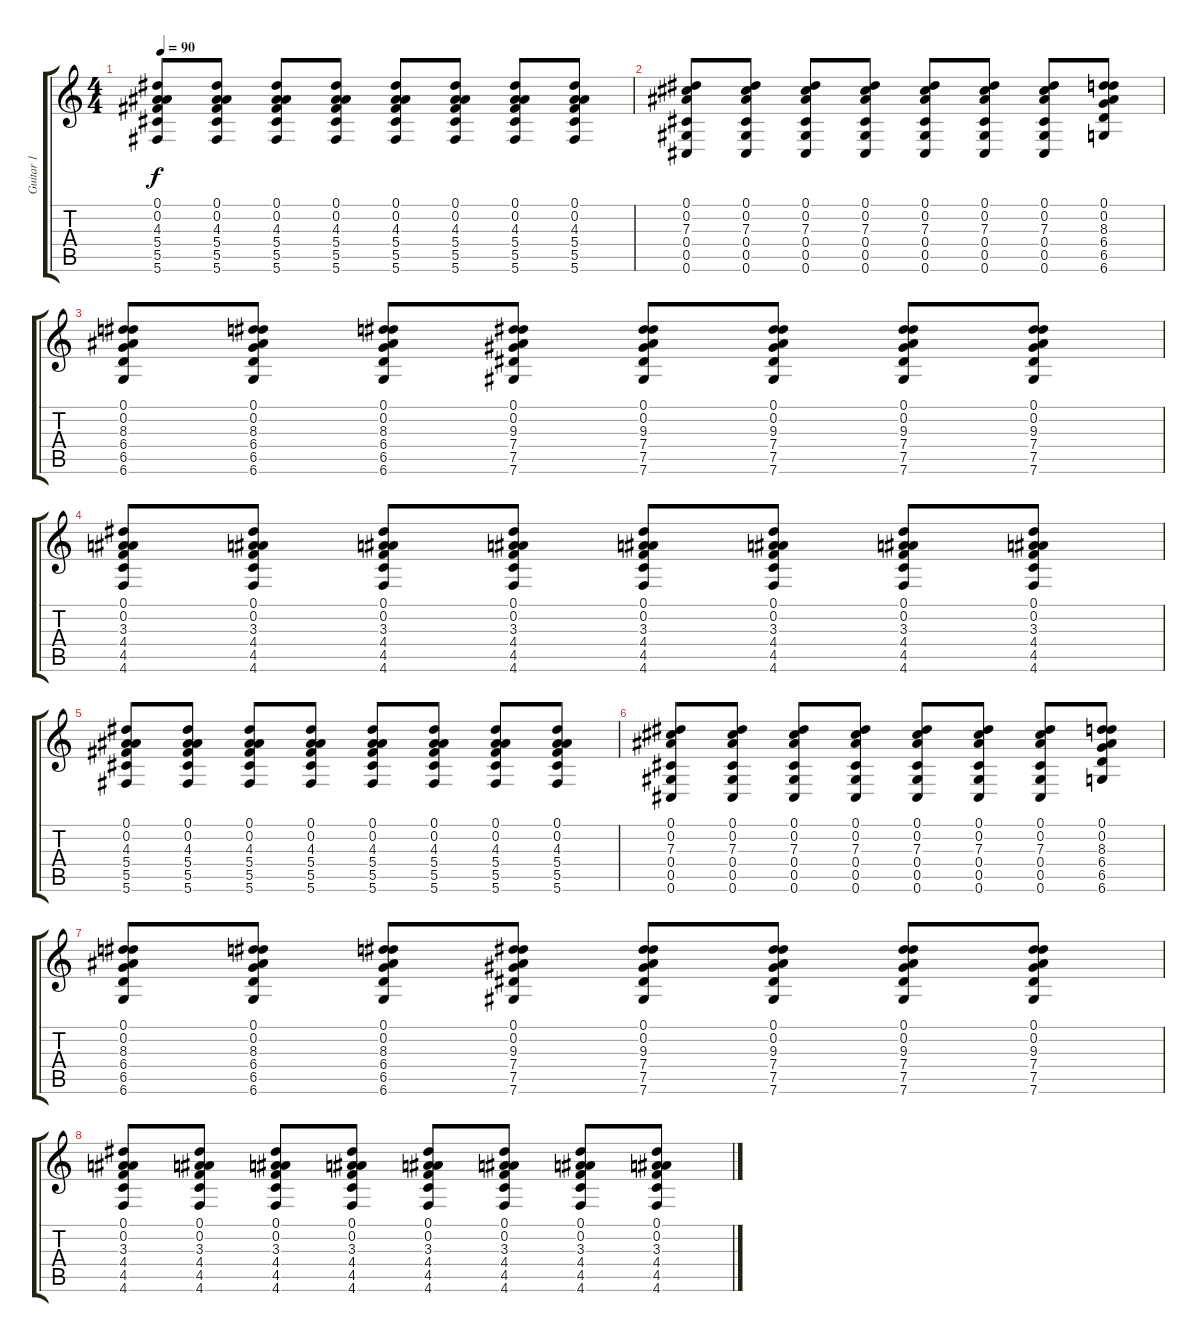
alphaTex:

\track ("Guitar 1" "Guitar 1") {instrument distortionguitar}
\staff {score tabs}
\tuning (Eb4 Bb3 Gb3 Db3 Ab2 Db2) {hide}
\ts (4 4)
\tempo 90
\clef g2
\ks c
(0.1 0.2 4.3 5.4 5.5 5.6).8{dy f} (0.1 0.2 4.3 5.4 5.5 5.6).8 (0.1 0.2 4.3 5.4 5.5 5.6).8 (0.1 0.2 4.3 5.4 5.5 5.6).8 (0.1 0.2 4.3 5.4 5.5 5.6).8 (0.1 0.2 4.3 5.4 5.5 5.6).8 (0.1 0.2 4.3 5.4 5.5 5.6).8 (0.1 0.2 4.3 5.4 5.5 5.6).8 |
(0.1 0.2 7.3 0.4 0.5 0.6).8 (0.1 0.2 7.3 0.4 0.5 0.6).8 (0.1 0.2 7.3 0.4 0.5 0.6).8 (0.1 0.2 7.3 0.4 0.5 0.6).8 (0.1 0.2 7.3 0.4 0.5 0.6).8 (0.1 0.2 7.3 0.4 0.5 0.6).8 (0.1 0.2 7.3 0.4 0.5 0.6).8 (0.1 0.2 8.3 6.4 6.5 6.6).8 |
(0.1 0.2 8.3 6.4 6.5 6.6).8 (0.1 0.2 8.3 6.4 6.5 6.6).8 (0.1 0.2 8.3 6.4 6.5 6.6).8 (0.1 0.2 9.3 7.4 7.5 7.6).8 (0.1 0.2 9.3 7.4 7.5 7.6).8 (0.1 0.2 9.3 7.4 7.5 7.6).8 (0.1 0.2 9.3 7.4 7.5 7.6).8 (0.1 0.2 9.3 7.4 7.5 7.6).8 |
(0.1 0.2 3.3 4.4 4.5 4.6).8 (0.1 0.2 3.3 4.4 4.5 4.6).8 (0.1 0.2 3.3 4.4 4.5 4.6).8 (0.1 0.2 3.3 4.4 4.5 4.6).8 (0.1 0.2 3.3 4.4 4.5 4.6).8 (0.1 0.2 3.3 4.4 4.5 4.6).8 (0.1 0.2 3.3 4.4 4.5 4.6).8 (0.1 0.2 3.3 4.4 4.5 4.6).8 |
(0.1 0.2 4.3 5.4 5.5 5.6).8 (0.1 0.2 4.3 5.4 5.5 5.6).8 (0.1 0.2 4.3 5.4 5.5 5.6).8 (0.1 0.2 4.3 5.4 5.5 5.6).8 (0.1 0.2 4.3 5.4 5.5 5.6).8 (0.1 0.2 4.3 5.4 5.5 5.6).8 (0.1 0.2 4.3 5.4 5.5 5.6).8 (0.1 0.2 4.3 5.4 5.5 5.6).8 |
(0.1 0.2 7.3 0.4 0.5 0.6).8 (0.1 0.2 7.3 0.4 0.5 0.6).8 (0.1 0.2 7.3 0.4 0.5 0.6).8 (0.1 0.2 7.3 0.4 0.5 0.6).8 (0.1 0.2 7.3 0.4 0.5 0.6).8 (0.1 0.2 7.3 0.4 0.5 0.6).8 (0.1 0.2 7.3 0.4 0.5 0.6).8 (0.1 0.2 8.3 6.4 6.5 6.6).8 |
(0.1 0.2 8.3 6.4 6.5 6.6).8 (0.1 0.2 8.3 6.4 6.5 6.6).8 (0.1 0.2 8.3 6.4 6.5 6.6).8 (0.1 0.2 9.3 7.4 7.5 7.6).8 (0.1 0.2 9.3 7.4 7.5 7.6).8 (0.1 0.2 9.3 7.4 7.5 7.6).8 (0.1 0.2 9.3 7.4 7.5 7.6).8 (0.1 0.2 9.3 7.4 7.5 7.6).8 |
(0.1 0.2 3.3 4.4 4.5 4.6).8 (0.1 0.2 3.3 4.4 4.5 4.6).8 (0.1 0.2 3.3 4.4 4.5 4.6).8 (0.1 0.2 3.3 4.4 4.5 4.6).8 (0.1 0.2 3.3 4.4 4.5 4.6).8 (0.1 0.2 3.3 4.4 4.5 4.6).8 (0.1 0.2 3.3 4.4 4.5 4.6).8 (0.1 0.2 3.3 4.4 4.5 4.6).8
